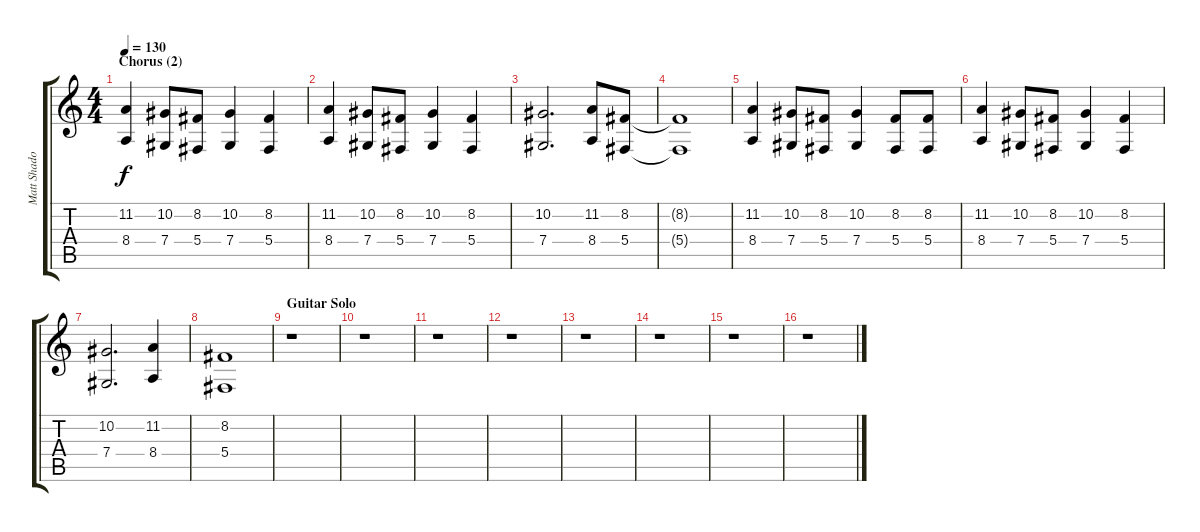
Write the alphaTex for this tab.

\track ("Matt Shadows (Vocals)" "Matt Shado") {instrument clarinet}
\staff {score tabs}
\tuning (Eb4 Bb3 Gb3 Db3 Ab2 Db2) {hide}
\ts (4 4)
\section ("" "Chorus (2)")
\tempo 130
\clef g2
\ks c
(11.2 8.4).4{dy f} (10.2 7.4).8 (8.2 5.4).8 (10.2 7.4).4 (8.2 5.4).4 |
(11.2 8.4).4 (10.2 7.4).8 (8.2 5.4).8 (10.2 7.4).4 (8.2 5.4).4 |
(10.2 7.4).2{d} (11.2 8.4).8 (8.2 5.4).8 |
(8.2{t} 5.4{t}).1 |
(11.2 8.4).4 (10.2 7.4).8 (8.2 5.4).8 (10.2 7.4).4 (8.2 5.4).8 (8.2 5.4).8 |
(11.2 8.4).4 (10.2 7.4).8 (8.2 5.4).8 (10.2 7.4).4 (8.2 5.4).4 |
(10.2 7.4).2{d} (11.2 8.4).4 |
(8.2 5.4).1 |
\section ("" "Guitar Solo")
r.1 |
r.1 |
r.1 |
r.1 |
r.1 |
r.1 |
r.1 |
r.1
